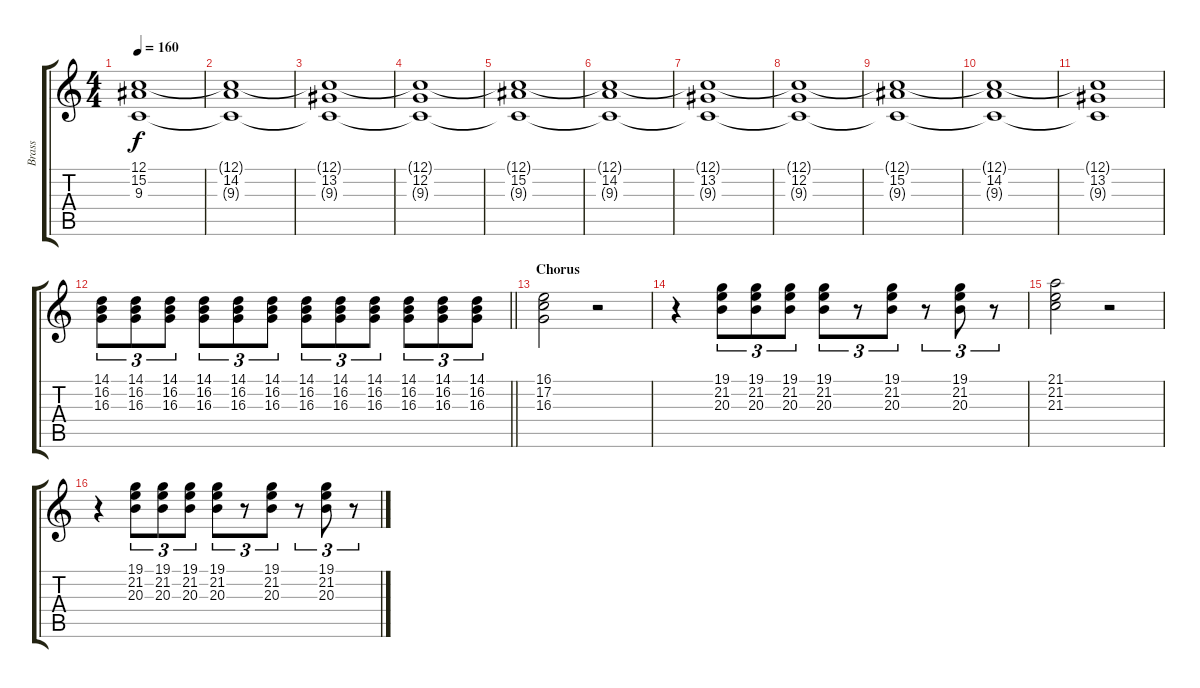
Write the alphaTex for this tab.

\track ("Brass" "Brass") {instrument brasssection}
\staff {score tabs}
\tuning (C4 G3 Eb3 Bb2 F2 C2) {hide}
\ts (4 4)
\tempo 160
\clef g2
\ks c
(12.1{t} 15.2 9.3{t}).1{dy f} |
(12.1{t} 14.2 9.3{t}).1 |
(12.1{t} 13.2 9.3{t}).1 |
(12.1{t} 12.2 9.3{t}).1 |
(12.1{t} 15.2 9.3{t}).1 |
(12.1{t} 14.2 9.3{t}).1 |
(12.1{t} 13.2 9.3{t}).1 |
(12.1{t} 12.2 9.3{t}).1 |
(12.1{t} 15.2 9.3{t}).1 |
(12.1{t} 14.2 9.3{t}).1 |
(12.1{t} 13.2 9.3{t}).1 |
\barLineRight lightlight
(14.1 16.2 16.3).8{tu (3 2)} (14.1 16.2 16.3).8{tu (3 2)} (14.1 16.2 16.3).8{tu (3 2)} (14.1 16.2 16.3).8{tu (3 2)} (14.1 16.2 16.3).8{tu (3 2)} (14.1 16.2 16.3).8{tu (3 2)} (14.1 16.2 16.3).8{tu (3 2)} (14.1 16.2 16.3).8{tu (3 2)} (14.1 16.2 16.3).8{tu (3 2)} (14.1 16.2 16.3).8{tu (3 2)} (14.1 16.2 16.3).8{tu (3 2)} (14.1 16.2 16.3).8{tu (3 2)} |
\section ("" "Chorus")
(16.1 17.2 16.3).2 r.2 |
r.4 (19.1 21.2 20.3).8{tu (3 2)} (19.1 21.2 20.3).8{tu (3 2)} (19.1 21.2 20.3).8{tu (3 2)} (19.1 21.2 20.3).8{tu (3 2)} r.8{tu (3 2)} (19.1 21.2 20.3).8{tu (3 2)} r.8{tu (3 2)} (19.1 21.2 20.3).8{tu (3 2)} r.8{tu (3 2)} |
(21.1 21.2 21.3).2 r.2 |
r.4 (19.1 21.2 20.3).8{tu (3 2)} (19.1 21.2 20.3).8{tu (3 2)} (19.1 21.2 20.3).8{tu (3 2)} (19.1 21.2 20.3).8{tu (3 2)} r.8{tu (3 2)} (19.1 21.2 20.3).8{tu (3 2)} r.8{tu (3 2)} (19.1 21.2 20.3).8{tu (3 2)} r.8{tu (3 2)}
